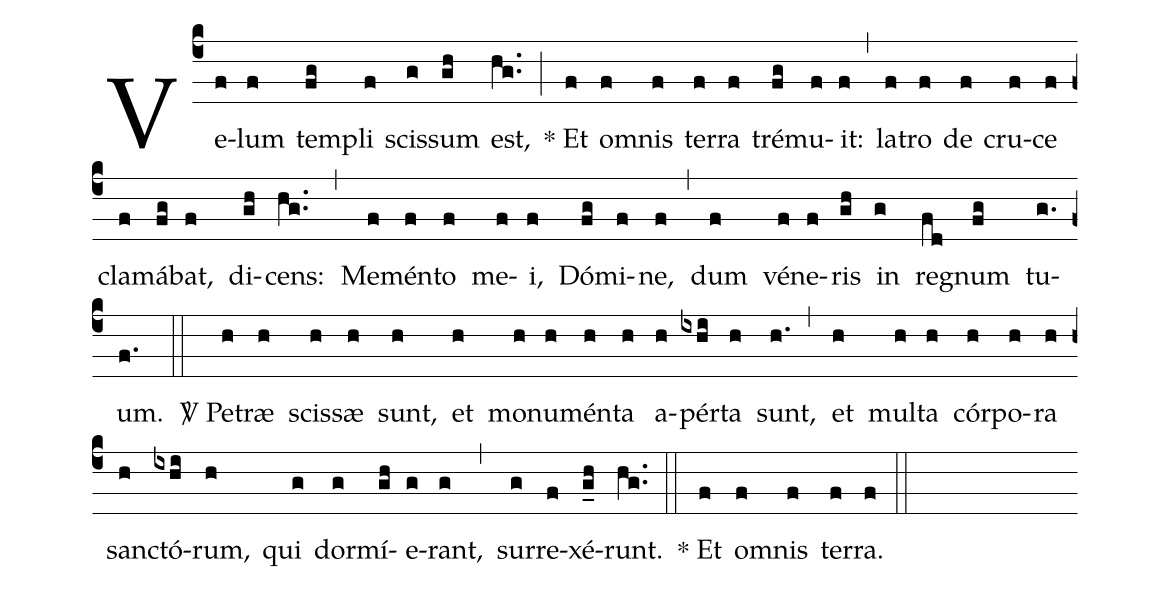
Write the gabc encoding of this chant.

%%
(c4) Ve(f)lum(f) tem(fg)pli(f) scis(g)sum(gh) est,(hg..) (;)

<sp>*</sp> Et(f) om(f)nis(f) ter(f)ra(f) tré(fg)mu(f)it:(f) (,) la(f)tro(f) de(f) cru(f)ce(f) cla(f)má(fg)bat,(f) di(gh)cens:(hg..) (,) Me(f)mén(f)to(f) me(f)i,(f) Dó(fg)mi(f)ne,(f) (,) dum(f) vé(f)ne(f)ris(gh) in(g) reg(fd)num(fg) tu(g.)um.(f.) (::)

<sp>V/</sp> Pe(h)træ(h) scis(h)sæ(h) sunt,(h) et(h) mo(h)nu(h)mén(h)ta(h) a(h)pér(ixhi)ta(h) sunt,(h.) (,) et(h) mul(h)ta(h) cór(h)po(h)ra(h) san(h)ctó(ixhi)rum,(h) qui(g) dor(g)mí(gh)e(g)rant,(g) (,) sur(g)re(f)xé(g_h)runt.(hg..) (::)

<sp>*</sp> Et(f) om(f)nis(f) ter(f)ra.(f) (::)
